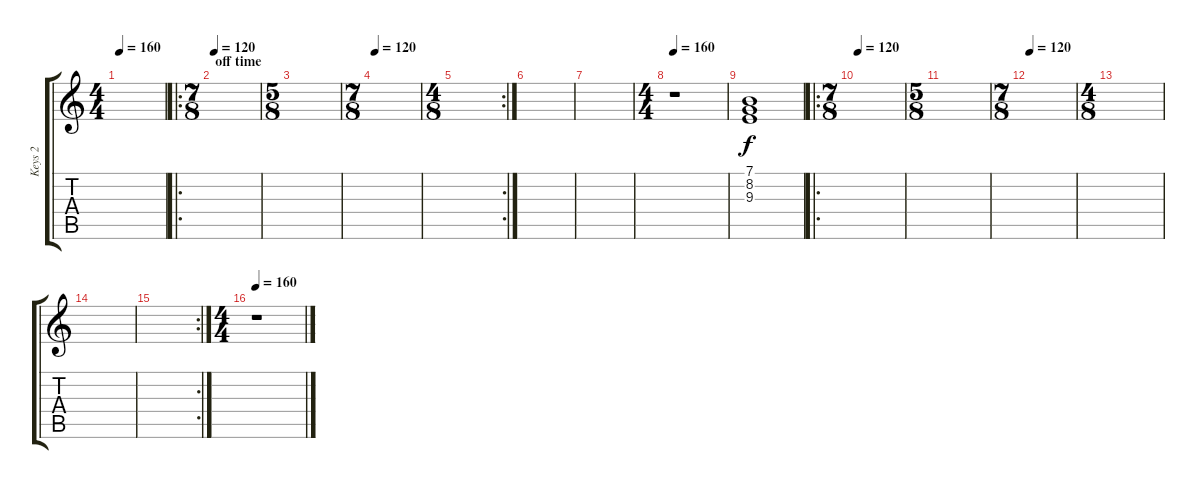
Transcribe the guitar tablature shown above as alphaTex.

\track ("Keys 2" "Keys 2") {instrument pad6metallic}
\staff {score tabs}
\tuning (E4 B3 G3 D3 A2 E2) {hide}
\ts (4 4)
\tempo 160
\clef g2
\ks c
|
\ro
\ts (7 8)
\section ("" "off time")
\tempo 120
|
\ts (5 8)
|
\ts (7 8)
\tempo 120
|
\rc 2
\ts (4 8)
|
|
|
\ts (4 4)
\tempo 160
r.1 |
(7.1 8.2 9.3).1{instrument drawbarorgan} |
\ro
\ts (7 8)
\tempo 120
|
\ts (5 8)
|
\ts (7 8)
\tempo 120
|
\ts (4 8)
|
|
\rc 2
|
\ts (4 4)
\tempo 160
r.1
